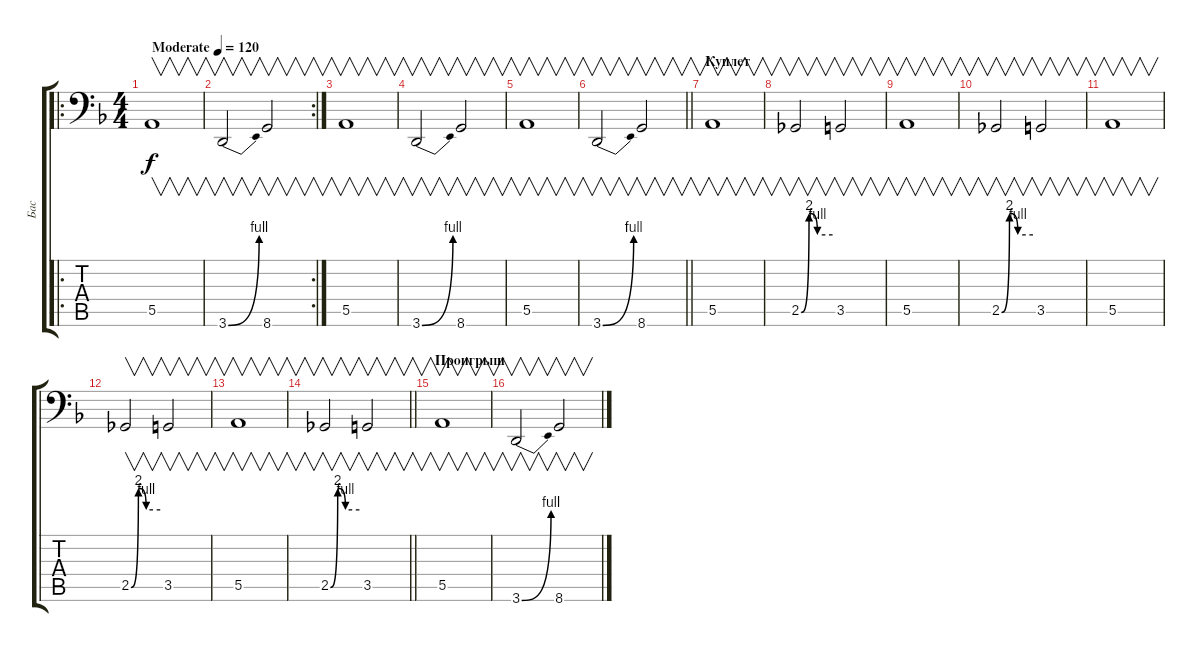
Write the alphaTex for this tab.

\track ("Бас" "Бас") {instrument electricbassfinger}
\staff {score tabs}
\tuning (C3 G2 D2 A1 E1 B0) {hide}
\ro
\ts (4 4)
\tempo (120 "Moderate")
\clef f4
\ks f
5.5.1{v dy f instrument electricbassfinger} |
\rc 2
3.6{be (bend 0 0 60 4)}.2{v} 8.6.2{v} |
5.5.1{v} |
3.6{be (bend 0 0 60 4)}.2{v} 8.6.2{v} |
5.5.1{v volume 16} |
\barLineRight lightlight
3.6{be (bend 0 0 60 4)}.2{v} 8.6.2{v} |
\section ("" "Куплет")
5.5.1{v volume 16} |
2.5{be (custom 0 0 15 8 31 4 60 4)}.2{v} 3.5.2{v} |
5.5.1{v} |
2.5{be (custom 0 0 15 8 31 4 60 4)}.2{v} 3.5.2{v} |
5.5.1{v} |
2.5{be (custom 0 0 15 8 31 4 60 4)}.2{v} 3.5.2{v} |
5.5.1{v} |
\barLineRight lightlight
2.5{be (custom 0 0 15 8 31 4 60 4)}.2{v} 3.5.2{v} |
\section ("" "Проигрыш")
5.5.1{v} |
3.6{be (bend 0 0 60 4)}.2{v} 8.6.2{v}
